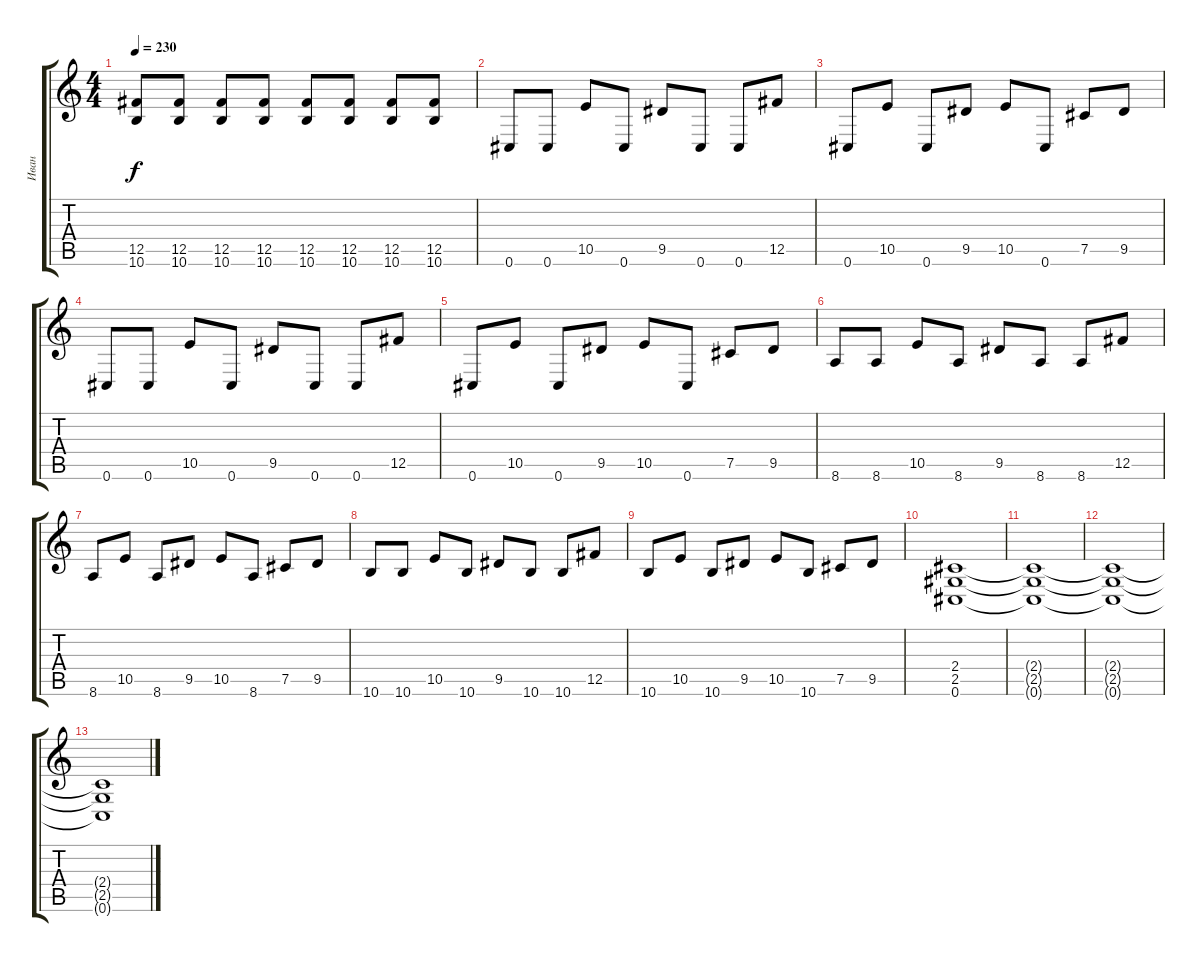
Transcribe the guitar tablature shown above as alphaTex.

\track ("Иван" "Иван") {instrument distortionguitar}
\staff {score tabs}
\tuning (Db4 Ab3 E3 B2 Gb2 Db2) {hide}
\ts (4 4)
\tempo 230
\clef g2
\ks c
(12.5 10.6).8{dy f} (12.5 10.6).8 (12.5 10.6).8 (12.5 10.6).8 (12.5 10.6).8 (12.5 10.6).8 (12.5 10.6).8 (12.5 10.6).8 |
0.6.8 0.6.8 10.5.8 0.6.8 9.5.8 0.6.8 0.6.8 12.5.8 |
0.6.8 10.5.8 0.6.8 9.5.8 10.5.8 0.6.8 7.5.8 9.5.8 |
0.6.8 0.6.8 10.5.8 0.6.8 9.5.8 0.6.8 0.6.8 12.5.8 |
0.6.8 10.5.8 0.6.8 9.5.8 10.5.8 0.6.8 7.5.8 9.5.8 |
8.6.8 8.6.8 10.5.8 8.6.8 9.5.8 8.6.8 8.6.8 12.5.8 |
8.6.8 10.5.8 8.6.8 9.5.8 10.5.8 8.6.8 7.5.8 9.5.8 |
10.6.8 10.6.8 10.5.8 10.6.8 9.5.8 10.6.8 10.6.8 12.5.8 |
10.6.8 10.5.8 10.6.8 9.5.8 10.5.8 10.6.8 7.5.8 9.5.8 |
(2.4 2.5 0.6).1 |
(2.4{t} 2.5{t} 0.6{t}).1 |
(2.4{t} 2.5{t} 0.6{t}).1 |
(2.4{t} 2.5{t} 0.6{t}).1
